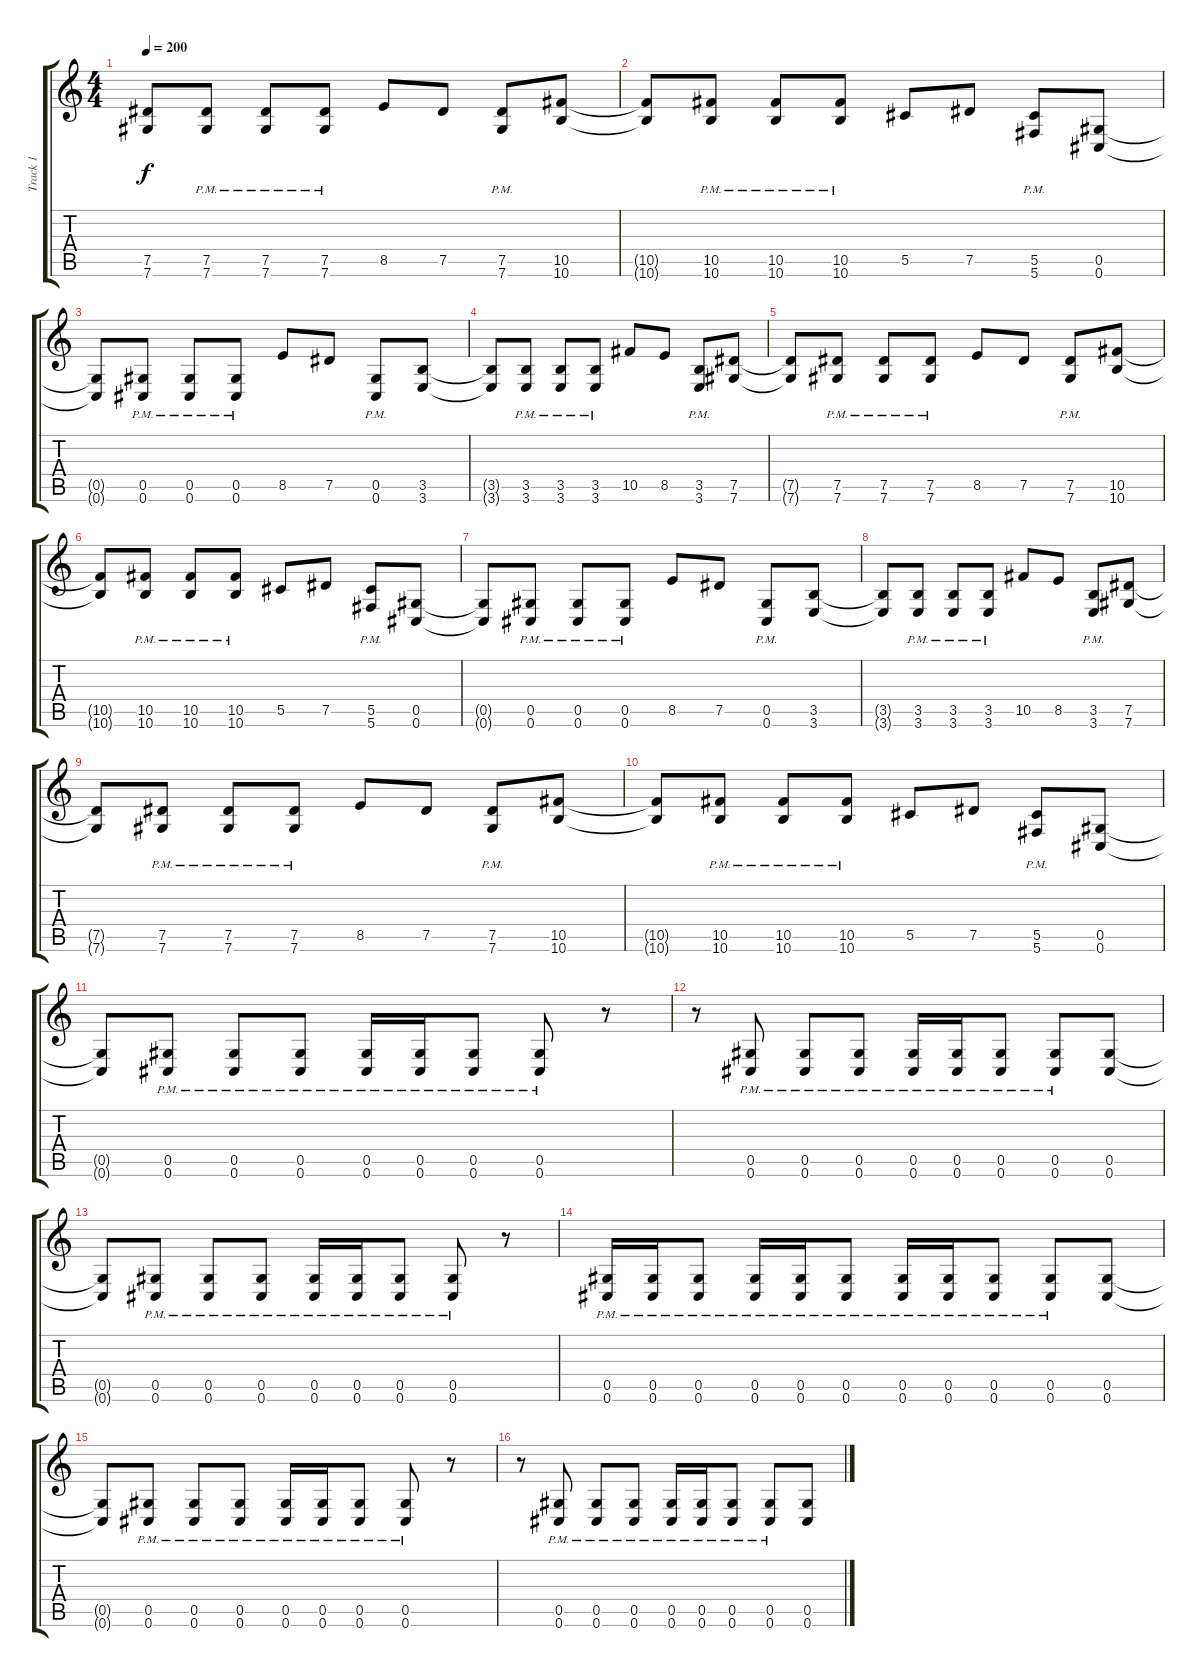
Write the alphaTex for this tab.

\track ("Track 1" "Track 1") {instrument distortionguitar}
\staff {score tabs}
\tuning (Eb4 Bb3 Gb3 Db3 Ab2 Db2) {hide}
\ts (4 4)
\tempo 200
\clef g2
\ks c
(7.5{t} 7.6{t}).8{dy f} (7.5{pm} 7.6{pm}).8 (7.5{pm} 7.6{pm}).8 (7.5{pm} 7.6{pm}).8 8.5.8 7.5.8 (7.5{pm} 7.6{pm}).8 (10.5 10.6).8 |
(10.5{t} 10.6{t}).8 (10.5{pm} 10.6{pm}).8 (10.5{pm} 10.6{pm}).8 (10.5{pm} 10.6{pm}).8 5.5.8 7.5.8 (5.5{pm} 5.6{pm}).8 (0.5 0.6).8 |
(0.5{t} 0.6{t}).8 (0.5{pm} 0.6{pm}).8 (0.5{pm} 0.6{pm}).8 (0.5{pm} 0.6{pm}).8 8.5.8 7.5.8 (0.5{pm} 0.6{pm}).8 (3.5 3.6).8 |
(3.5{t} 3.6{t}).8 (3.5{pm} 3.6{pm}).8 (3.5{pm} 3.6{pm}).8 (3.5{pm} 3.6{pm}).8 10.5.8 8.5.8 (3.5{pm} 3.6{pm}).8 (7.5 7.6).8 |
(7.5{t} 7.6{t}).8 (7.5{pm} 7.6{pm}).8 (7.5{pm} 7.6{pm}).8 (7.5{pm} 7.6{pm}).8 8.5.8 7.5.8 (7.5{pm} 7.6{pm}).8 (10.5 10.6).8 |
(10.5{t} 10.6{t}).8 (10.5{pm} 10.6{pm}).8 (10.5{pm} 10.6{pm}).8 (10.5{pm} 10.6{pm}).8 5.5.8 7.5.8 (5.5{pm} 5.6{pm}).8 (0.5 0.6).8 |
(0.5{t} 0.6{t}).8 (0.5{pm} 0.6{pm}).8 (0.5{pm} 0.6{pm}).8 (0.5{pm} 0.6{pm}).8 8.5.8 7.5.8 (0.5{pm} 0.6{pm}).8 (3.5 3.6).8 |
(3.5{t} 3.6{t}).8 (3.5{pm} 3.6{pm}).8 (3.5{pm} 3.6{pm}).8 (3.5{pm} 3.6{pm}).8 10.5.8 8.5.8 (3.5{pm} 3.6{pm}).8 (7.5 7.6).8 |
(7.5{t} 7.6{t}).8 (7.5{pm} 7.6{pm}).8 (7.5{pm} 7.6{pm}).8 (7.5{pm} 7.6{pm}).8 8.5.8 7.5.8 (7.5{pm} 7.6{pm}).8 (10.5 10.6).8 |
(10.5{t} 10.6{t}).8 (10.5{pm} 10.6{pm}).8 (10.5{pm} 10.6{pm}).8 (10.5{pm} 10.6{pm}).8 5.5.8 7.5.8 (5.5{pm} 5.6{pm}).8 (0.5 0.6).8 |
(0.5{t} 0.6{t}).8 (0.5{pm} 0.6{pm}).8 (0.5{pm} 0.6{pm}).8 (0.5{pm} 0.6{pm}).8 (0.5{pm} 0.6{pm}).16 (0.5{pm} 0.6{pm}).16 (0.5{pm} 0.6{pm}).8 (0.5{pm} 0.6{pm}).8 r.8 |
r.8 (0.5{pm} 0.6{pm}).8 (0.5{pm} 0.6{pm}).8 (0.5{pm} 0.6{pm}).8 (0.5{pm} 0.6{pm}).16 (0.5{pm} 0.6{pm}).16 (0.5{pm} 0.6{pm}).8 (0.5{pm} 0.6{pm}).8 (0.5 0.6).8 |
(0.5{t} 0.6{t}).8 (0.5{pm} 0.6{pm}).8 (0.5{pm} 0.6{pm}).8 (0.5{pm} 0.6{pm}).8 (0.5{pm} 0.6{pm}).16 (0.5{pm} 0.6{pm}).16 (0.5{pm} 0.6{pm}).8 (0.5{pm} 0.6{pm}).8 r.8 |
(0.5{pm} 0.6{pm}).16 (0.5{pm} 0.6{pm}).16 (0.5{pm} 0.6{pm}).8 (0.5{pm} 0.6{pm}).16 (0.5{pm} 0.6{pm}).16 (0.5{pm} 0.6{pm}).8 (0.5{pm} 0.6{pm}).16 (0.5{pm} 0.6{pm}).16 (0.5{pm} 0.6{pm}).8 (0.5{pm} 0.6{pm}).8 (0.5 0.6).8 |
(0.5{t} 0.6{t}).8 (0.5{pm} 0.6{pm}).8 (0.5{pm} 0.6{pm}).8 (0.5{pm} 0.6{pm}).8 (0.5{pm} 0.6{pm}).16 (0.5{pm} 0.6{pm}).16 (0.5{pm} 0.6{pm}).8 (0.5{pm} 0.6{pm}).8 r.8 |
r.8 (0.5{pm} 0.6{pm}).8 (0.5{pm} 0.6{pm}).8 (0.5{pm} 0.6{pm}).8 (0.5{pm} 0.6{pm}).16 (0.5{pm} 0.6{pm}).16 (0.5{pm} 0.6{pm}).8 (0.5{pm} 0.6{pm}).8 (0.5 0.6).8
